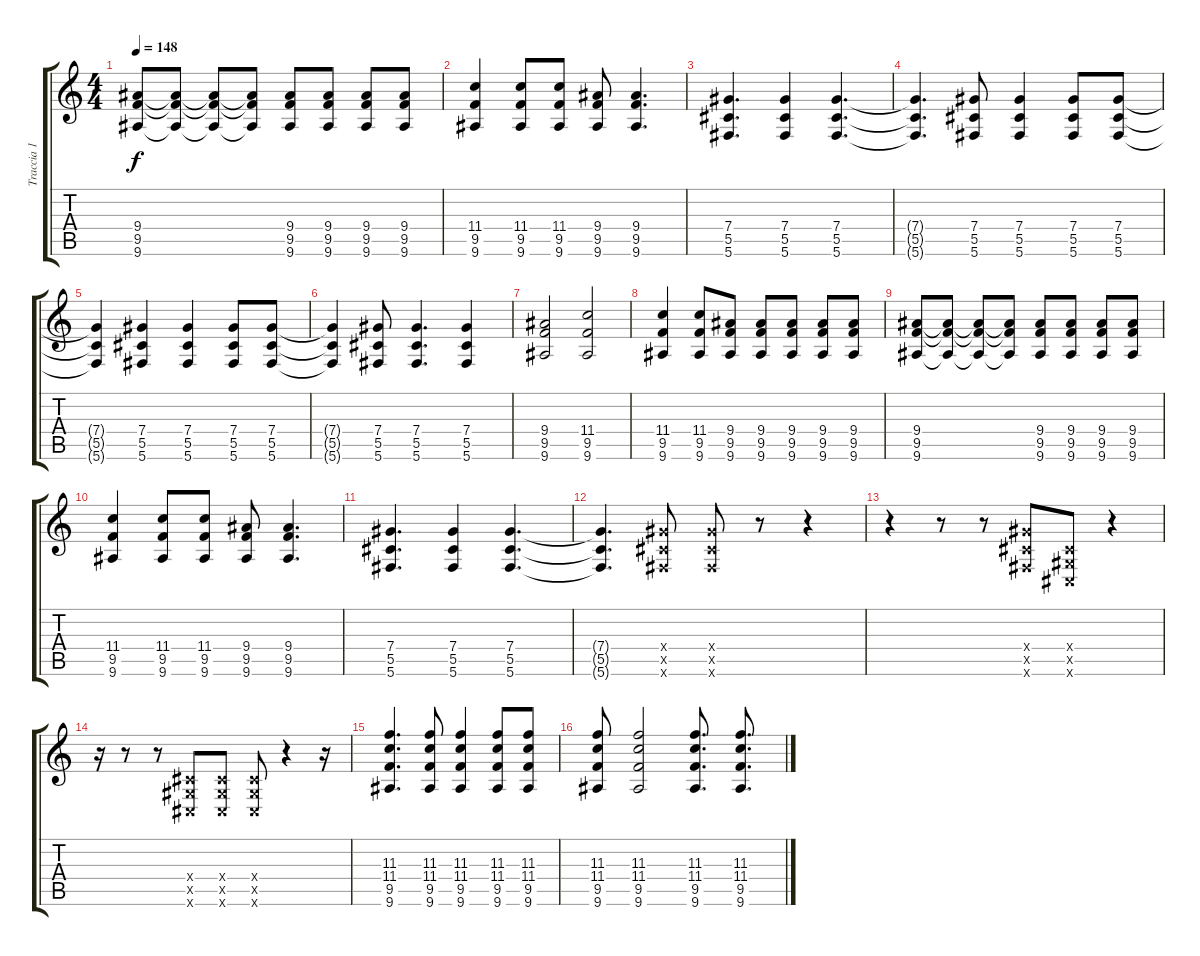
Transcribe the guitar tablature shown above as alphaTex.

\track ("Traccia 1" "Traccia 1") {solo instrument electricguitarjazz}
\staff {score tabs}
\tuning (Eb4 Bb3 Gb3 Db3 Ab2 Db2) {hide}
\ts (4 4)
\tempo 148
\clef g2
\ks c
(9.4 9.5 9.6).8{dy f} (9.4{t} 9.5{t} 9.6{t}).8 (9.4{t} 9.5{t} 9.6{t}).8 (9.4{t} 9.5{t} 9.6{t}).8 (9.4 9.5 9.6).8 (9.4 9.5 9.6).8 (9.4 9.5 9.6).8 (9.4 9.5 9.6).8 |
(11.4 9.5 9.6).4 (11.4 9.5 9.6).8 (11.4 9.5 9.6).8 (9.4 9.5 9.6).8 (9.4 9.5 9.6).4{d} |
(7.4 5.5 5.6).4{d} (7.4 5.5 5.6).4 (7.4 5.5 5.6).4{d} |
(7.4{t} 5.5{t} 5.6{t}).4{d} (7.4 5.5 5.6).8 (7.4 5.5 5.6).4 (7.4 5.5 5.6).8 (7.4 5.5 5.6).8 |
(7.4{t} 5.5{t} 5.6{t}).4 (7.4 5.5 5.6).4 (7.4 5.5 5.6).4 (7.4 5.5 5.6).8 (7.4 5.5 5.6).8 |
(7.4{t} 5.5{t} 5.6{t}).4 (7.4 5.5 5.6).8 (7.4 5.5 5.6).4{d} (7.4 5.5 5.6).4 |
(9.4 9.5 9.6).2 (11.4 9.5 9.6).2 |
(11.4 9.5 9.6).4 (11.4 9.5 9.6).8 (9.4 9.5 9.6).8 (9.4 9.5 9.6).8 (9.4 9.5 9.6).8 (9.4 9.5 9.6).8 (9.4 9.5 9.6).8 |
(9.4 9.5 9.6).8 (9.4{t} 9.5{t} 9.6{t}).8 (9.4{t} 9.5{t} 9.6{t}).8 (9.4{t} 9.5{t} 9.6{t}).8 (9.4 9.5 9.6).8 (9.4 9.5 9.6).8 (9.4 9.5 9.6).8 (9.4 9.5 9.6).8 |
(11.4 9.5 9.6).4 (11.4 9.5 9.6).8 (11.4 9.5 9.6).8 (9.4 9.5 9.6).8 (9.4 9.5 9.6).4{d} |
(7.4 5.5 5.6).4{d} (7.4 5.5 5.6).4 (7.4 5.5 5.6).4{d} |
(7.4{t} 5.5{t} 5.6{t}).4{d} (7.4{x} 5.5{x} 5.6{x}).8{instrument distortionguitar} (7.4{x} 5.5{x} 5.6{x}).8 r.8 r.4 |
r.4 r.8 r.8 (7.4{x} 5.5{x} 5.6{x}).8 (0.4{x} 0.5{x} 0.6{x}).8 r.4 |
r.16 r.8 r.8 (0.4{x} 0.5{x} 0.6{x}).8 (0.4{x} 0.5{x} 0.6{x}).8 (0.4{x} 0.5{x} 0.6{x}).8 r.4 r.16 |
(11.3 11.4 9.5 9.6).4{d} (11.3 11.4 9.5 9.6).8 (11.3 11.4 9.5 9.6).4 (11.3 11.4 9.5 9.6).8 (11.3 11.4 9.5 9.6).8 |
(11.3 11.4 9.5 9.6).8 (11.3 11.4 9.5 9.6).2 (11.3 11.4 9.5 9.6).8{d} (11.3 11.4 9.5 9.6).8{d}
